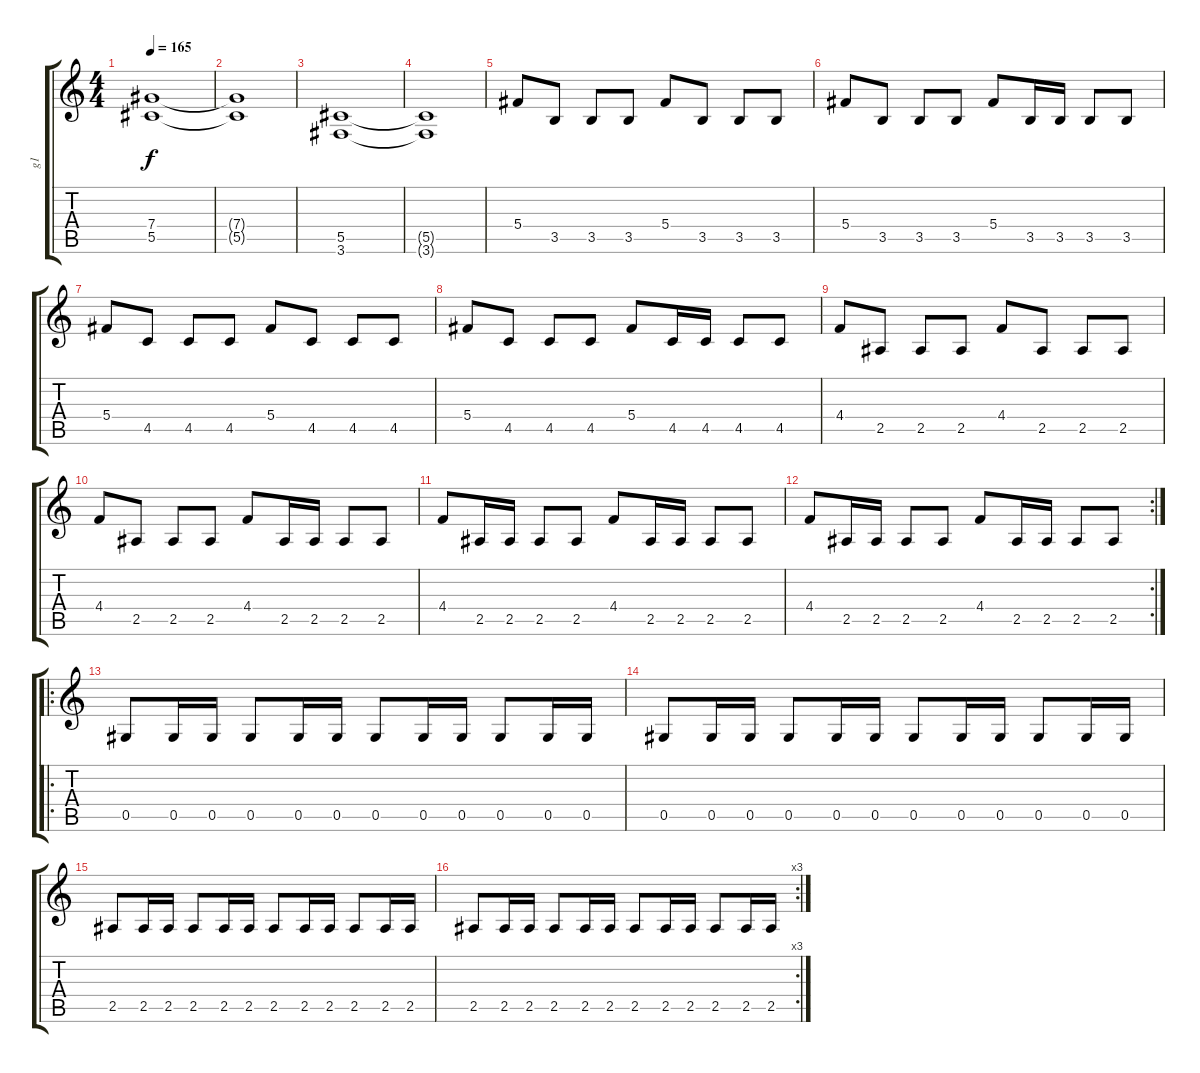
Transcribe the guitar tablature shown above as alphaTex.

\track ("g1" "g1") {instrument distortionguitar}
\staff {score tabs}
\tuning (Eb4 Bb3 Gb3 Db3 Ab2 Eb2) {hide}
\ts (4 4)
\tempo 165
\clef g2
\ks c
(7.4 5.5).1{dy f} |
(7.4{t} 5.5{t}).1 |
(5.5 3.6).1 |
(5.5{t} 3.6{t}).1 |
5.4.8 3.5.8 3.5.8 3.5.8 5.4.8 3.5.8 3.5.8 3.5.8 |
5.4.8 3.5.8 3.5.8 3.5.8 5.4.8 3.5.16 3.5.16 3.5.8 3.5.8 |
5.4.8 4.5.8 4.5.8 4.5.8 5.4.8 4.5.8 4.5.8 4.5.8 |
5.4.8 4.5.8 4.5.8 4.5.8 5.4.8 4.5.16 4.5.16 4.5.8 4.5.8 |
4.4.8 2.5.8 2.5.8 2.5.8 4.4.8 2.5.8 2.5.8 2.5.8 |
4.4.8 2.5.8 2.5.8 2.5.8 4.4.8 2.5.16 2.5.16 2.5.8 2.5.8 |
4.4.8 2.5.16 2.5.16 2.5.8 2.5.8 4.4.8 2.5.16 2.5.16 2.5.8 2.5.8 |
\rc 2
4.4.8 2.5.16 2.5.16 2.5.8 2.5.8 4.4.8 2.5.16 2.5.16 2.5.8 2.5.8 |
\ro
0.5.8 0.5.16 0.5.16 0.5.8 0.5.16 0.5.16 0.5.8 0.5.16 0.5.16 0.5.8 0.5.16 0.5.16 |
0.5.8 0.5.16 0.5.16 0.5.8 0.5.16 0.5.16 0.5.8 0.5.16 0.5.16 0.5.8 0.5.16 0.5.16 |
2.5.8 2.5.16 2.5.16 2.5.8 2.5.16 2.5.16 2.5.8 2.5.16 2.5.16 2.5.8 2.5.16 2.5.16 |
\rc 3
2.5.8 2.5.16 2.5.16 2.5.8 2.5.16 2.5.16 2.5.8 2.5.16 2.5.16 2.5.8 2.5.16 2.5.16
